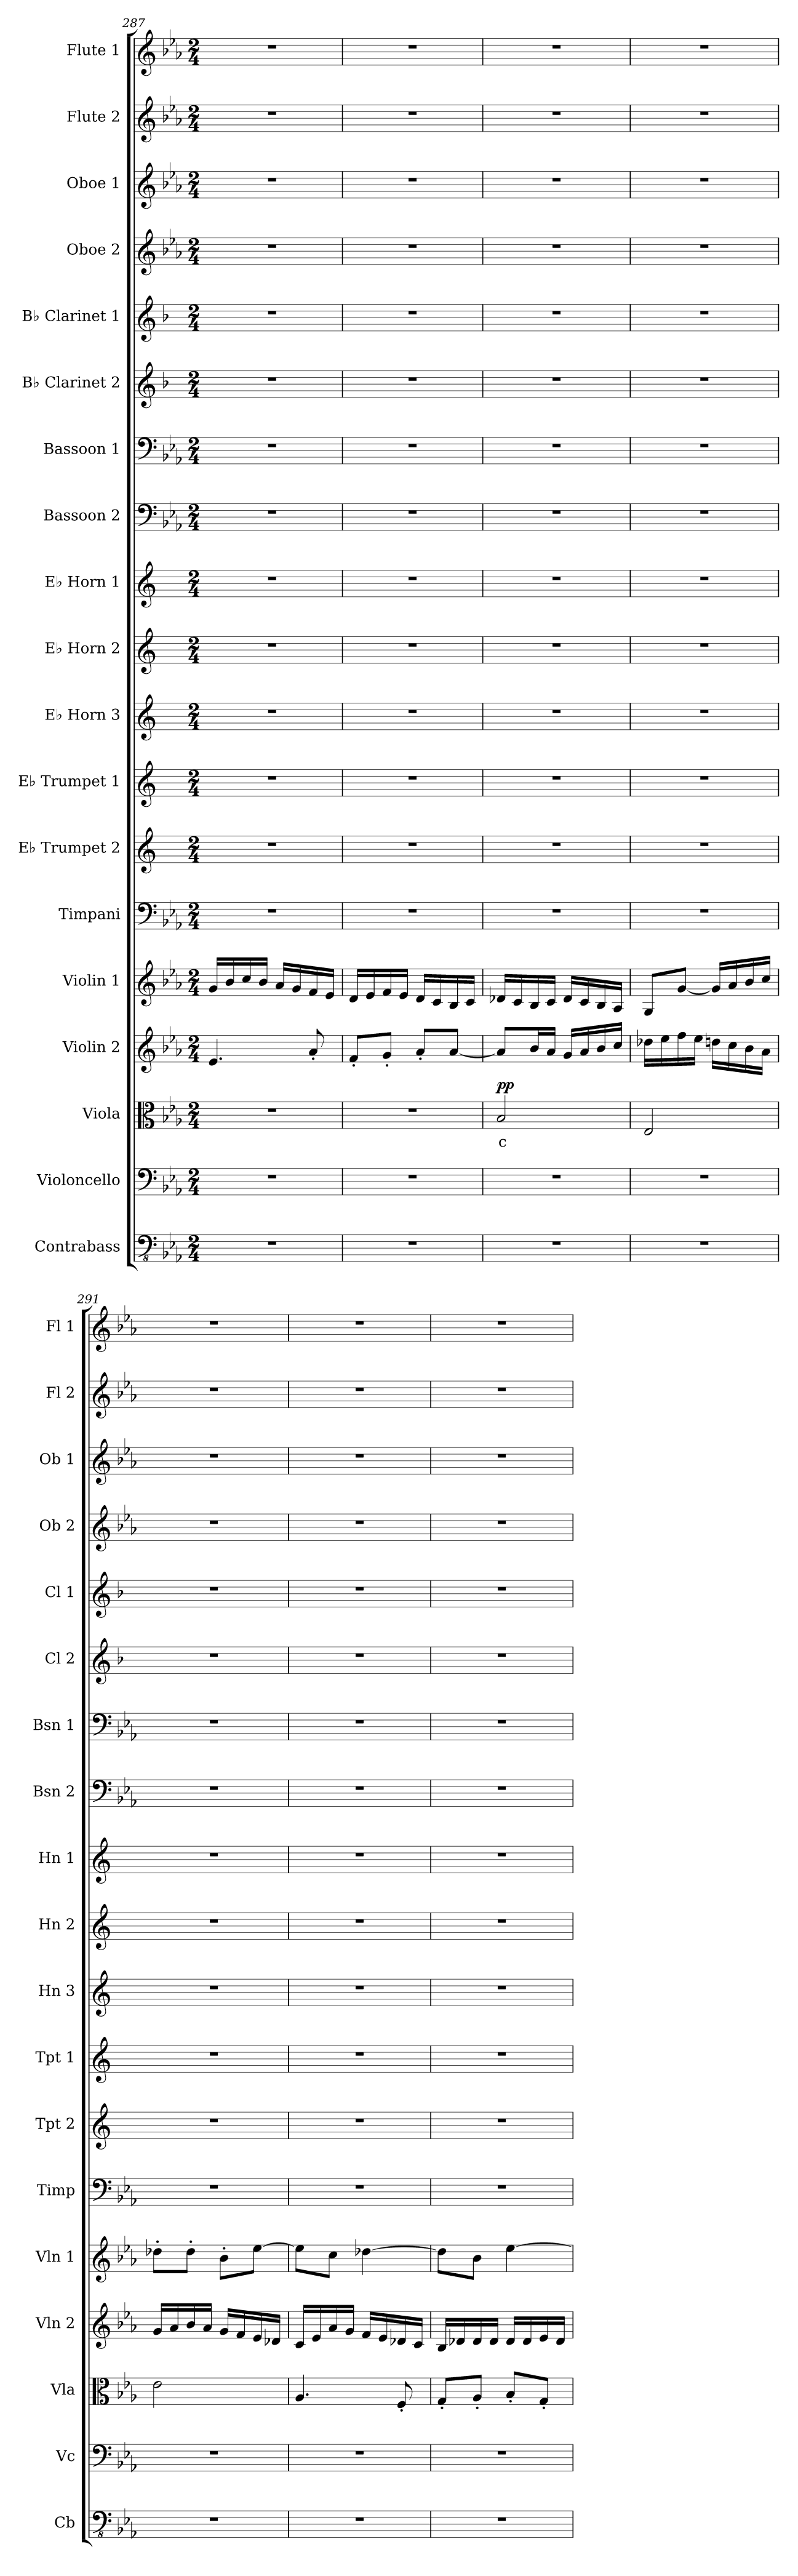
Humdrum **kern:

**kern	**kern	**kern	**text	**dynam	**kern	**kern	**kern	**kern	**kern	**kern	**kern	**kern	**kern	**kern	**kern	**kern	**kern	**kern	**kern	**kern
*part19	*part18	*part17	*part17	*part17	*part16	*part15	*part14	*part13	*part12	*part11	*part10	*part9	*part8	*part7	*part6	*part5	*part4	*part3	*part2	*part1
*staff19	*staff18	*staff17	*staff17	*staff17	*staff16	*staff15	*staff14	*staff13	*staff12	*staff11	*staff10	*staff9	*staff8	*staff7	*staff6	*staff5	*staff4	*staff3	*staff2	*staff1
*I"Contrabass	*I"Violoncello	*I"Viola	*	*	*I"Violin 2	*I"Violin 1	*I"Timpani	*I"E♭ Trumpet 2	*I"E♭ Trumpet 1	*I"E♭ Horn 3	*I"E♭ Horn 2	*I"E♭ Horn 1	*I"Bassoon 2	*I"Bassoon 1	*I"B♭ Clarinet 2	*I"B♭ Clarinet 1	*I"Oboe 2	*I"Oboe 1	*I"Flute 2	*I"Flute 1
*I'Cb	*I'Vc	*I'Vla	*	*	*I'Vln 2	*I'Vln 1	*I'Timp	*I'Tpt 2	*I'Tpt 1	*I'Hn 3	*I'Hn 2	*I'Hn 1	*I'Bsn 2	*I'Bsn 1	*I'Cl 2	*I'Cl 1	*I'Ob 2	*I'Ob 1	*I'Fl 2	*I'Fl 1
*clefFv4	*clefF4	*clefC3	*	*	*clefG2	*clefG2	*clefF4	*clefG2	*clefG2	*clefG2	*clefG2	*clefG2	*clefF4	*clefF4	*clefG2	*clefG2	*clefG2	*clefG2	*clefG2	*clefG2
*	*	*	*	*	*	*	*	*ITrd-2c-3	*ITrd-2c-3	*ITrd5c9	*ITrd5c9	*ITrd5c9	*	*	*ITrd1c2	*ITrd1c2	*	*	*	*
*k[b-e-a-]	*k[b-e-a-]	*k[b-e-a-]	*	*	*k[b-e-a-]	*k[b-e-a-]	*k[b-e-a-]	*k[b-e-a-]	*k[b-e-a-]	*k[b-e-a-]	*k[b-e-a-]	*k[b-e-a-]	*k[b-e-a-]	*k[b-e-a-]	*k[b-e-a-]	*k[b-e-a-]	*k[b-e-a-]	*k[b-e-a-]	*k[b-e-a-]	*k[b-e-a-]
*M2/4	*M2/4	*M2/4	*	*	*M2/4	*M2/4	*M2/4	*M2/4	*M2/4	*M2/4	*M2/4	*M2/4	*M2/4	*M2/4	*M2/4	*M2/4	*M2/4	*M2/4	*M2/4	*M2/4
=287	=287	=287	=287	=287	=287	=287	=287	=287	=287	=287	=287	=287	=287	=287	=287	=287	=287	=287	=287	=287
2r	2r	2r	.	.	4.e-/	16g/LL	2r	2r	2r	2r	2r	2r	2r	2r	2r	2r	2r	2r	2r	2r
.	.	.	.	.	.	16b-/	.	.	.	.	.	.	.	.	.	.	.	.	.	.
.	.	.	.	.	.	16cc/	.	.	.	.	.	.	.	.	.	.	.	.	.	.
.	.	.	.	.	.	16b-/JJ	.	.	.	.	.	.	.	.	.	.	.	.	.	.
.	.	.	.	.	.	16a-/LL	.	.	.	.	.	.	.	.	.	.	.	.	.	.
.	.	.	.	.	.	16g/	.	.	.	.	.	.	.	.	.	.	.	.	.	.
.	.	.	.	.	8a-'/	16f/	.	.	.	.	.	.	.	.	.	.	.	.	.	.
.	.	.	.	.	.	16e-/JJ	.	.	.	.	.	.	.	.	.	.	.	.	.	.
=288	=288	=288	=288	=288	=288	=288	=288	=288	=288	=288	=288	=288	=288	=288	=288	=288	=288	=288	=288	=288
2r	2r	2r	.	.	8f'/L	16d/LL	2r	2r	2r	2r	2r	2r	2r	2r	2r	2r	2r	2r	2r	2r
.	.	.	.	.	.	16e-/	.	.	.	.	.	.	.	.	.	.	.	.	.	.
.	.	.	.	.	8g'/J	16f/	.	.	.	.	.	.	.	.	.	.	.	.	.	.
.	.	.	.	.	.	16e-/JJ	.	.	.	.	.	.	.	.	.	.	.	.	.	.
.	.	.	.	.	8a-'/L	16d/LL	.	.	.	.	.	.	.	.	.	.	.	.	.	.
.	.	.	.	.	.	16c/	.	.	.	.	.	.	.	.	.	.	.	.	.	.
.	.	.	.	.	[8a-/J	16B-/	.	.	.	.	.	.	.	.	.	.	.	.	.	.
.	.	.	.	.	.	16c/JJ	.	.	.	.	.	.	.	.	.	.	.	.	.	.
=289	=289	=289	=289	=289	=289	=289	=289	=289	=289	=289	=289	=289	=289	=289	=289	=289	=289	=289	=289	=289
!	!	!	!LO:LY:b:color=#FF0000	!LO:DY:b	!	!	!	!	!	!	!	!	!	!	!	!	!	!	!	!
2r	2r	2B-/	c	pp	8a-/L]	16d-X/LL	2r	2r	2r	2r	2r	2r	2r	2r	2r	2r	2r	2r	2r	2r
.	.	.	.	.	.	16c/	.	.	.	.	.	.	.	.	.	.	.	.	.	.
.	.	.	.	.	16b-/L	16B-/	.	.	.	.	.	.	.	.	.	.	.	.	.	.
.	.	.	.	.	16a-/JJ	16c/JJ	.	.	.	.	.	.	.	.	.	.	.	.	.	.
.	.	.	.	.	16g/LL	16d-/LL	.	.	.	.	.	.	.	.	.	.	.	.	.	.
.	.	.	.	.	16a-/	16c/	.	.	.	.	.	.	.	.	.	.	.	.	.	.
.	.	.	.	.	16b-/	16B-/	.	.	.	.	.	.	.	.	.	.	.	.	.	.
.	.	.	.	.	16cc/JJ	16A-/JJ	.	.	.	.	.	.	.	.	.	.	.	.	.	.
=290	=290	=290	=290	=290	=290	=290	=290	=290	=290	=290	=290	=290	=290	=290	=290	=290	=290	=290	=290	=290
2r	2r	2E-/	.	.	16dd-X\LL	8G/L	2r	2r	2r	2r	2r	2r	2r	2r	2r	2r	2r	2r	2r	2r
.	.	.	.	.	16ee-\	.	.	.	.	.	.	.	.	.	.	.	.	.	.	.
.	.	.	.	.	16ff\	[8g/J	.	.	.	.	.	.	.	.	.	.	.	.	.	.
.	.	.	.	.	16ee-\JJ	.	.	.	.	.	.	.	.	.	.	.	.	.	.	.
.	.	.	.	.	16ddn\LL	16g/LL]	.	.	.	.	.	.	.	.	.	.	.	.	.	.
.	.	.	.	.	16cc\	16a-/	.	.	.	.	.	.	.	.	.	.	.	.	.	.
.	.	.	.	.	16b-\	16b-/	.	.	.	.	.	.	.	.	.	.	.	.	.	.
.	.	.	.	.	16a-\JJ	16cc/JJ	.	.	.	.	.	.	.	.	.	.	.	.	.	.
!!LO:PB:g=z
=291	=291	=291	=291	=291	=291	=291	=291	=291	=291	=291	=291	=291	=291	=291	=291	=291	=291	=291	=291	=291
2r	2r	2e-\	.	.	16g/LL	8dd-X'\L	2r	2r	2r	2r	2r	2r	2r	2r	2r	2r	2r	2r	2r	2r
.	.	.	.	.	16a-/	.	.	.	.	.	.	.	.	.	.	.	.	.	.	.
.	.	.	.	.	16b-/	8dd-'\J	.	.	.	.	.	.	.	.	.	.	.	.	.	.
.	.	.	.	.	16a-/JJ	.	.	.	.	.	.	.	.	.	.	.	.	.	.	.
.	.	.	.	.	16g/LL	8b-'\L	.	.	.	.	.	.	.	.	.	.	.	.	.	.
.	.	.	.	.	16f/	.	.	.	.	.	.	.	.	.	.	.	.	.	.	.
.	.	.	.	.	16e-/	[8ee-\J	.	.	.	.	.	.	.	.	.	.	.	.	.	.
.	.	.	.	.	16d-X/JJ	.	.	.	.	.	.	.	.	.	.	.	.	.	.	.
=292	=292	=292	=292	=292	=292	=292	=292	=292	=292	=292	=292	=292	=292	=292	=292	=292	=292	=292	=292	=292
2r	2r	4.A-/	.	.	16c/LL	8ee-\L]	2r	2r	2r	2r	2r	2r	2r	2r	2r	2r	2r	2r	2r	2r
.	.	.	.	.	16e-/	.	.	.	.	.	.	.	.	.	.	.	.	.	.	.
.	.	.	.	.	16a-/	8cc\J	.	.	.	.	.	.	.	.	.	.	.	.	.	.
.	.	.	.	.	16g/JJ	.	.	.	.	.	.	.	.	.	.	.	.	.	.	.
.	.	.	.	.	16f/LL	[4dd-X\	.	.	.	.	.	.	.	.	.	.	.	.	.	.
.	.	.	.	.	16e-/	.	.	.	.	.	.	.	.	.	.	.	.	.	.	.
.	.	8F'/	.	.	16d-X/	.	.	.	.	.	.	.	.	.	.	.	.	.	.	.
.	.	.	.	.	16c/JJ	.	.	.	.	.	.	.	.	.	.	.	.	.	.	.
=293	=293	=293	=293	=293	=293	=293	=293	=293	=293	=293	=293	=293	=293	=293	=293	=293	=293	=293	=293	=293
2r	2r	8G'/L	.	.	16B-/LL	8dd-\L]	2r	2r	2r	2r	2r	2r	2r	2r	2r	2r	2r	2r	2r	2r
.	.	.	.	.	16d-X/	.	.	.	.	.	.	.	.	.	.	.	.	.	.	.
.	.	8A-'/J	.	.	16d-/	8b-\J	.	.	.	.	.	.	.	.	.	.	.	.	.	.
.	.	.	.	.	16d-/JJ	.	.	.	.	.	.	.	.	.	.	.	.	.	.	.
.	.	8B-'/L	.	.	16d-/LL	[4ee-\	.	.	.	.	.	.	.	.	.	.	.	.	.	.
.	.	.	.	.	16d-/	.	.	.	.	.	.	.	.	.	.	.	.	.	.	.
.	.	8G'/J	.	.	16e-/	.	.	.	.	.	.	.	.	.	.	.	.	.	.	.
.	.	.	.	.	16d-/JJ	.	.	.	.	.	.	.	.	.	.	.	.	.	.	.
=	=	=	=	=	=	=	=	=	=	=	=	=	=	=	=	=	=	=	=	=
*-	*-	*-	*-	*-	*-	*-	*-	*-	*-	*-	*-	*-	*-	*-	*-	*-	*-	*-	*-	*-
